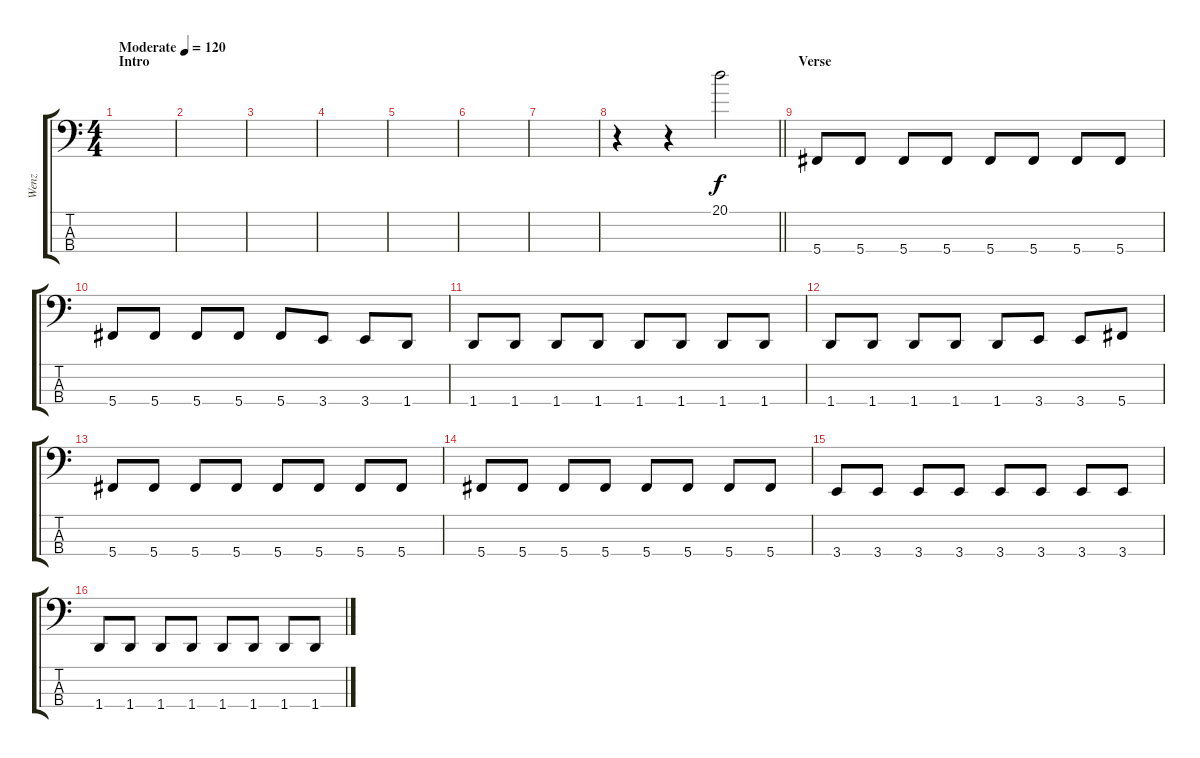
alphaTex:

\track ("Wenz" "Wenz") {instrument electricbasspick}
\staff {score tabs}
\tuning (Gb2 Db2 Ab1 Db1) {hide}
\ts (4 4)
\section ("" "Intro")
\tempo (120 "Moderate")
\clef f4
\ks c
|
|
|
|
|
|
|
\barLineRight lightlight
r.4{instrument reversecymbal} r.4 20.1.2 |
\section ("" "Verse")
5.4.8{dy f instrument electricbasspick} 5.4.8 5.4.8 5.4.8 5.4.8 5.4.8 5.4.8 5.4.8 |
5.4.8 5.4.8 5.4.8 5.4.8 5.4.8 3.4.8 3.4.8 1.4.8 |
1.4.8 1.4.8 1.4.8 1.4.8 1.4.8 1.4.8 1.4.8 1.4.8 |
1.4.8 1.4.8 1.4.8 1.4.8 1.4.8 3.4.8 3.4.8 5.4.8 |
5.4.8 5.4.8 5.4.8 5.4.8 5.4.8 5.4.8 5.4.8 5.4.8 |
5.4.8 5.4.8 5.4.8 5.4.8 5.4.8 5.4.8 5.4.8 5.4.8 |
3.4.8 3.4.8 3.4.8 3.4.8 3.4.8 3.4.8 3.4.8 3.4.8 |
1.4.8 1.4.8 1.4.8 1.4.8 1.4.8 1.4.8 1.4.8 1.4.8
